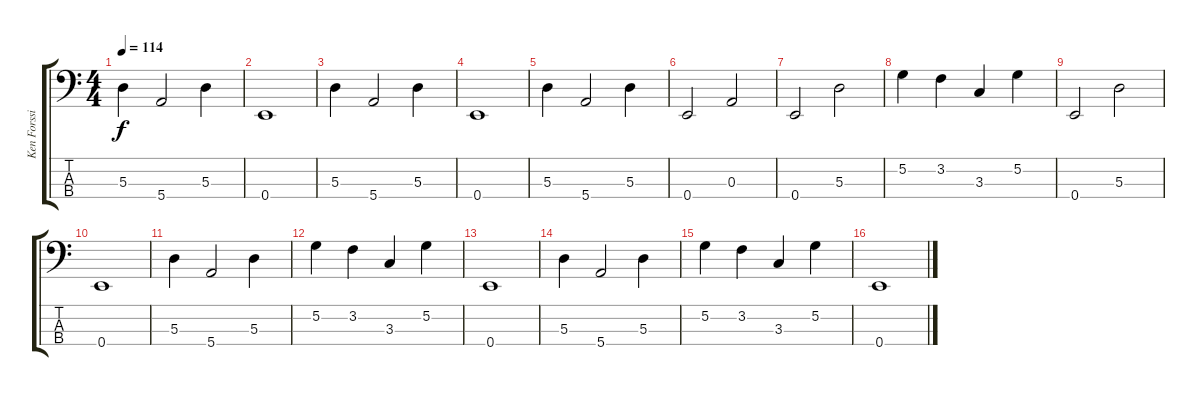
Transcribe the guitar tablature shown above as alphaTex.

\track ("Ken Forssi" "Ken Forssi") {instrument electricbassfinger}
\staff {score tabs}
\tuning (G2 D2 A1 E1) {hide}
\ts (4 4)
\tempo 114
\clef f4
\ks c
5.3.4{dy f} 5.4.2 5.3.4 |
0.4.1 |
5.3.4 5.4.2 5.3.4 |
0.4.1 |
5.3.4 5.4.2 5.3.4 |
0.4.2 0.3.2 |
0.4.2 5.3.2 |
5.2.4 3.2.4 3.3.4 5.2.4 |
0.4.2 5.3.2 |
0.4.1 |
5.3.4 5.4.2 5.3.4 |
5.2.4 3.2.4 3.3.4 5.2.4 |
0.4.1 |
5.3.4 5.4.2 5.3.4 |
5.2.4 3.2.4 3.3.4 5.2.4 |
0.4.1
